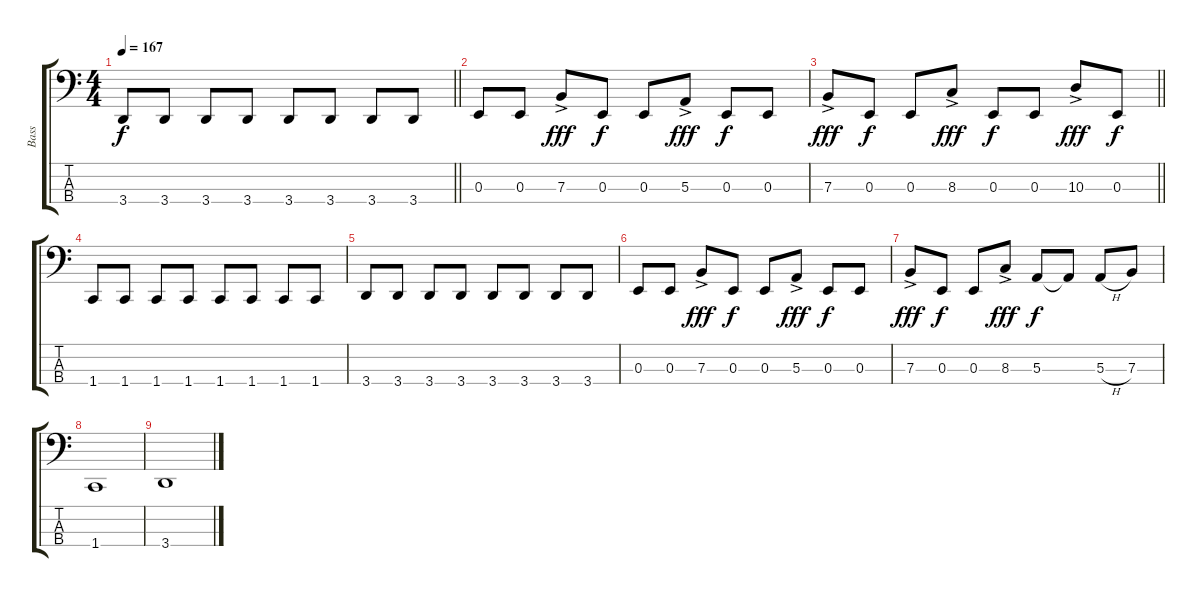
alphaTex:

\track ("Bass" "Bass") {instrument electricbassfinger}
\staff {score tabs}
\tuning (D2 A1 E1 B0) {hide}
\ts (4 4)
\tempo 167
\clef f4
\barLineRight lightlight
\ks c
3.4.8{dy f} 3.4.8 3.4.8 3.4.8 3.4.8 3.4.8 3.4.8 3.4.8 |
0.3.8 0.3.8 7.3{ac}.8{dy fff} 0.3.8{dy f} 0.3.8 5.3{ac}.8{dy fff} 0.3.8{dy f} 0.3.8 |
\barLineRight lightlight
7.3{ac}.8{dy fff} 0.3.8{dy f} 0.3.8 8.3{ac}.8{dy fff} 0.3.8{dy f} 0.3.8 10.3{ac}.8{dy fff} 0.3.8{dy f} |
1.4.8 1.4.8 1.4.8 1.4.8 1.4.8 1.4.8 1.4.8 1.4.8 |
3.4.8 3.4.8 3.4.8 3.4.8 3.4.8 3.4.8 3.4.8 3.4.8 |
0.3.8 0.3.8 7.3{ac}.8{dy fff} 0.3.8{dy f} 0.3.8 5.3{ac}.8{dy fff} 0.3.8{dy f} 0.3.8 |
7.3{ac}.8{dy fff} 0.3.8{dy f} 0.3.8 8.3{ac}.8{dy fff} 5.3.8{dy f} 5.3{t}.8 5.3{h}.8 7.3.8 |
1.4.1 |
3.4.1
